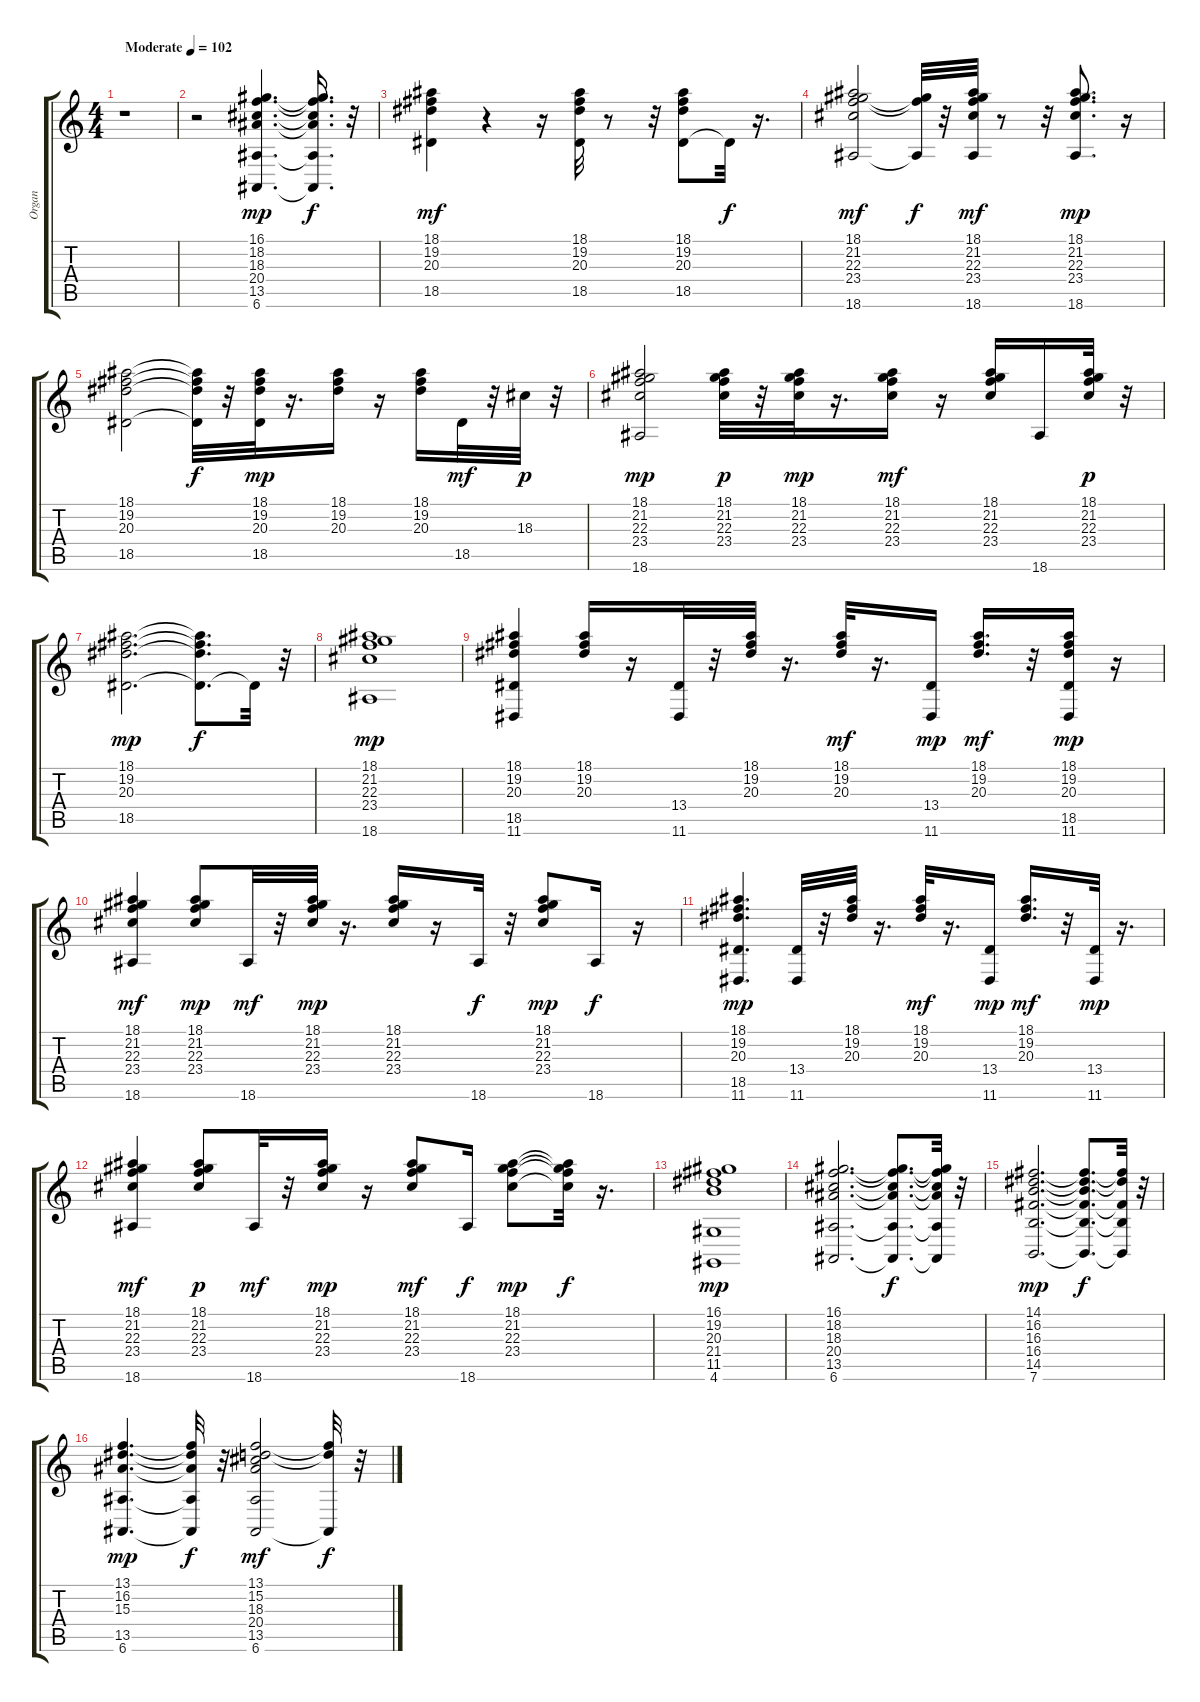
\track ("Organ" "Organ") {instrument percussiveorgan}
\staff {score tabs}
\tuning (E4 B3 G3 D3 A2 E2) {hide}
\ts (4 4)
\tempo (102 "Moderate")
\clef g2
\ks c
r.1{dy mp instrument percussiveorgan} |
r.2 (16.1 18.2 18.3 20.4 13.5 6.6).4{d} (16.1{t} 18.2{t} 18.3{t} 20.4{t} 13.5{t} 6.6{t}).16{d dy f} r.32 |
(18.1 19.2 20.3 18.5).4{dy mf} r.4 r.16 (18.1 19.2 20.3 18.5).32 r.8 r.32 (18.1 19.2 20.3 18.5).8 18.5{t}.32{dy f} r.16{d} |
(18.1 21.2 22.3 23.4 18.6).2{dy mf} (21.2{t} 22.3{t} 18.6{t}).32{dy f} r.32 (18.1 21.2 22.3 23.4 18.6).32{dy mf} r.8 r.32 (18.1 21.2 22.3 23.4 18.6).8{d dy mp} r.16 |
(18.1 19.2 20.3 18.5).2 (18.1{t} 19.2{t} 20.3{t} 18.5{t}).32{dy f} r.32 (18.1 19.2 20.3 18.5).32{dy mp} r.16{d} (18.1 19.2 20.3).16 r.16 (18.1 19.2 20.3).16 18.5.32{dy mf} r.32 18.3.32{dy p} r.32 |
(18.1 21.2 22.3 23.4 18.6).2{dy mp} (18.1 21.2 22.3 23.4).32{dy p} r.32 (18.1 21.2 22.3 23.4).32{dy mp} r.16{d} (18.1 21.2 22.3 23.4).16{dy mf} r.16 (18.1 21.2 22.3 23.4).16 18.6.16 (18.1 21.2 22.3 23.4).32{dy p} r.32 |
(18.1 19.2 20.3 18.5).2{d dy mp} (18.1{t} 19.2{t} 20.3{t} 18.5{t}).8{d dy f} 18.5{t}.32 r.32 |
(18.1 21.2 22.3 23.4 18.6).1{dy mp} |
(18.1 19.2 20.3 18.5 11.6).4 (18.1 19.2 20.3).16 r.16 (13.4 11.6).32 r.32 (18.1 19.2 20.3).32 r.16{d} (18.1 19.2 20.3).32{dy mf} r.16{d} (13.4 11.6).16{dy mp} (18.1 19.2 20.3).16{d dy mf} r.32 (18.1 19.2 20.3 18.5 11.6).16{dy mp} r.16 |
(18.1 21.2 22.3 23.4 18.6).4{dy mf} (18.1 21.2 22.3 23.4).8{dy mp} 18.6.32{dy mf} r.32 (18.1 21.2 22.3 23.4).32{dy mp} r.16{d} (18.1 21.2 22.3 23.4).16 r.16 18.6.32{dy f} r.32 (18.1 21.2 22.3 23.4).8{dy mp} 18.6.16{dy f} r.16 |
(18.1 19.2 20.3 18.5 11.6).4{d dy mp} (13.4 11.6).32 r.32 (18.1 19.2 20.3).32 r.16{d} (18.1 19.2 20.3).32{dy mf} r.16{d} (13.4 11.6).16{dy mp} (18.1 19.2 20.3).16{d dy mf} r.32 (13.4 11.6).32{dy mp} r.16{d} |
(18.1 21.2 22.3 23.4 18.6).4{dy mf} (18.1 21.2 22.3 23.4).8{dy p} 18.6.32{dy mf} r.32 (18.1 21.2 22.3 23.4).16{dy mp} r.16 (18.1 21.2 22.3 23.4).8{dy mf} 18.6.16{dy f} (18.1 21.2 22.3 23.4).8{dy mp} (18.1{t} 21.2{t} 22.3{t} 23.4{t}).32{dy f} r.16{d} |
(16.1 19.2 20.3 21.4 11.5 4.6).1{dy mp} |
(16.1 18.2 18.3 20.4 13.5 6.6).2{d} (16.1{t} 18.2{t} 18.3{t} 20.4{t} 13.5{t} 6.6{t}).8{d dy f} (16.1{t} 18.2{t} 18.3{t} 20.4{t} 13.5{t} 6.6{t}).32 r.32 |
(14.1 16.2 16.3 16.4 14.5 7.6).2{d dy mp} (14.1{t} 16.2{t} 16.3{t} 16.4{t} 14.5{t} 7.6{t}).8{d dy f} (14.1{t} 16.2{t} 16.4{t} 14.5{t} 7.6{t}).32 r.32 |
(13.1 16.2 15.3 13.5 6.6).4{d dy mp} (13.1{t} 16.2{t} 15.3{t} 13.5{t} 6.6{t}).32{dy f} r.32 (13.1 15.2 18.3 20.4 13.5 6.6).2{dy mf} (13.1{t} 15.2{t} 6.6{t}).32{dy f} r.32
